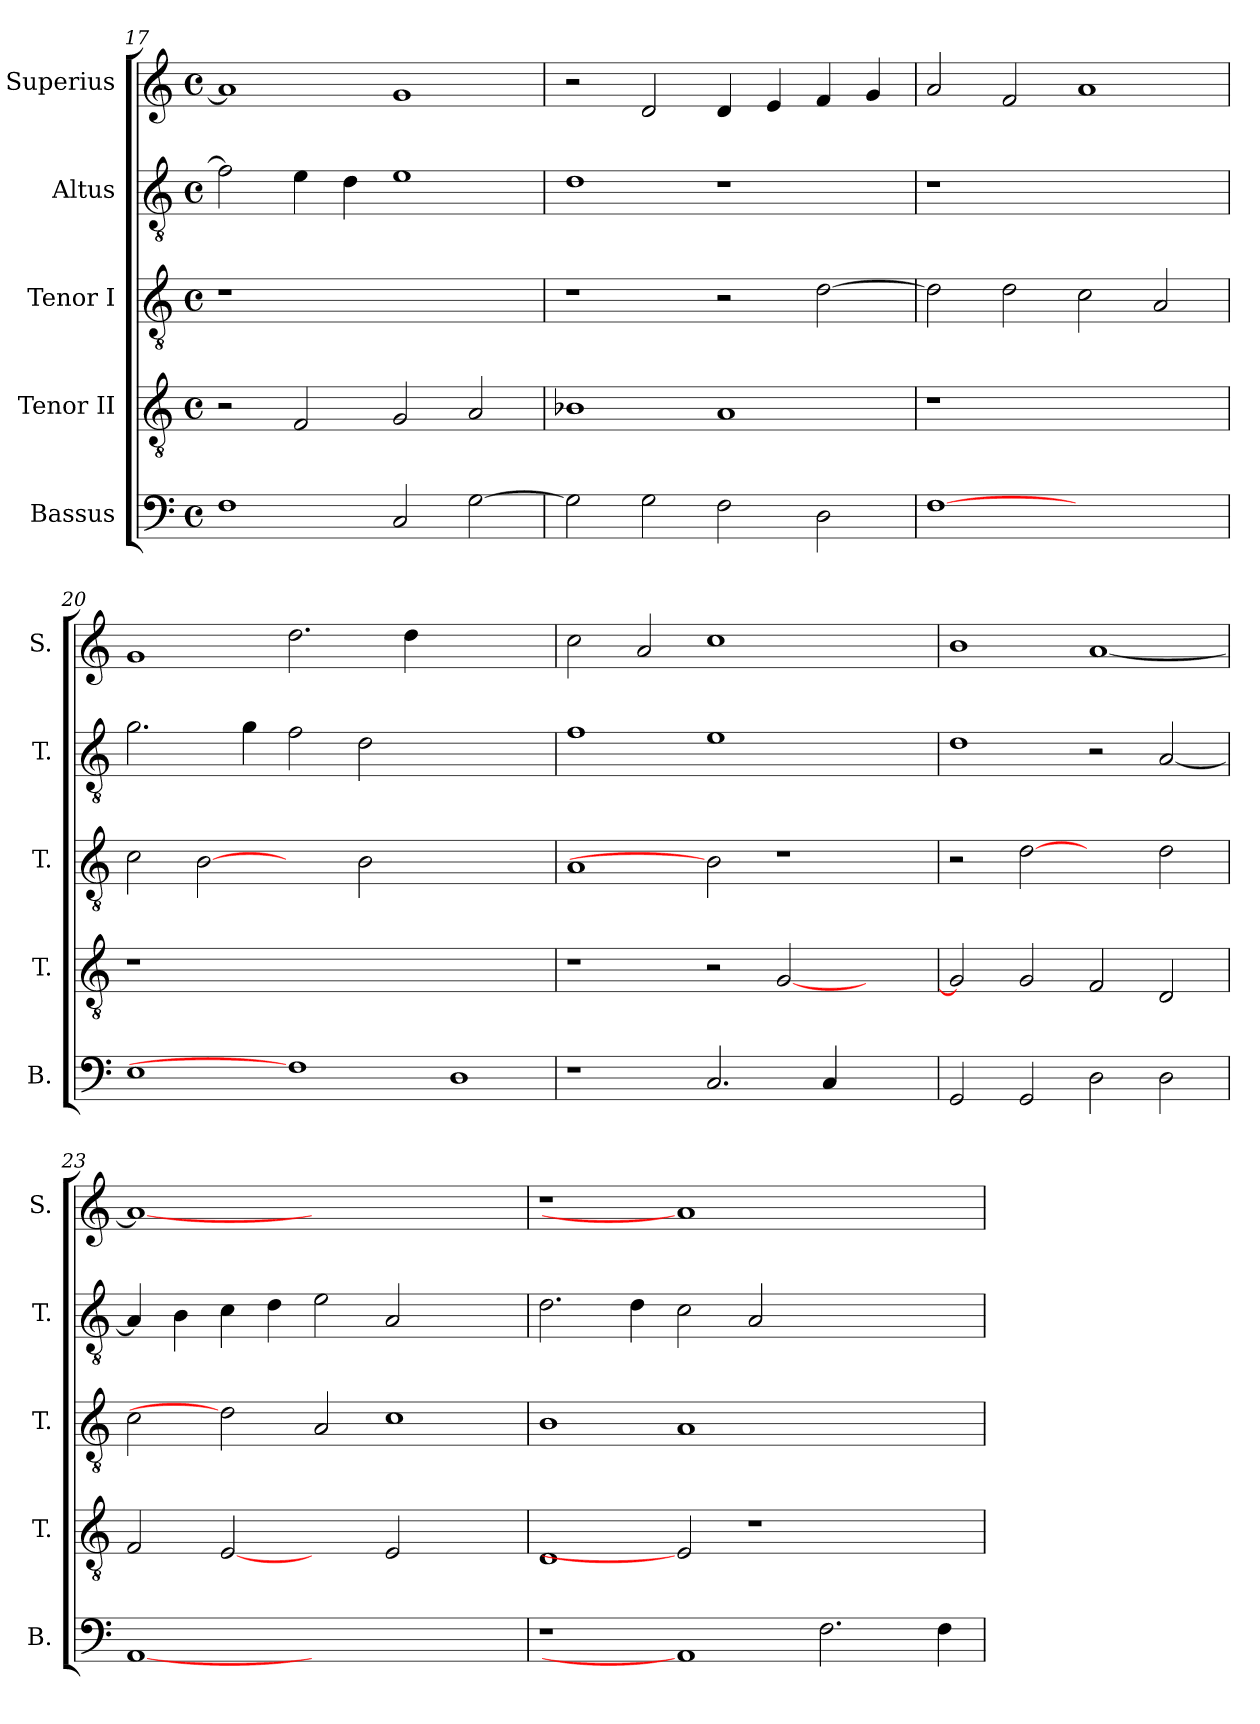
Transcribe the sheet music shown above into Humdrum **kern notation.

**kern	**kern	**kern	**kern	**kern
*part5	*part4	*part3	*part2	*part1
*staff5	*staff4	*staff3	*staff2	*staff1
*I"Bassus	*I"Tenor II	*I"Tenor I	*I"Altus	*I"Superius
*I'B.	*I'T.	*I'T.	*I'T.	*I'S.
*clefF4	*clefGv2	*clefGv2	*clefGv2	*clefG2
*	*ITrd7c12	*ITrd7c12	*ITrd7c12	*
*k[]	*k[]	*k[]	*k[]	*k[]
*C:	*C:	*C:	*C:	*C:
*M4/4	*M4/4	*M4/4	*M4/4	*M4/4
*met(c)	*met(c)	*met(c)	*met(c)	*met(c)
=17	=17	=17	=17	=17
!	!	!LO:N:vis=1	!	!
1Fi	2r	1r	2Fi\]	1ai]
.	2FFi/	.	4Ei\	.
.	.	.	4Di\	.
2Ci/	2GGi/	1ryy	1Ei	1gi
[>2Gi\	2AAi/	.	.	.
!!LO:PB:g=z
=18	=18	=18	=18	=18
2Gi\]	1BB-Xi	1r	1Di	2r
2Gi\	.	.	.	2di/
2Fi\	1AAi	2r	1r	4di/
.	.	.	.	4ei/
2Di\	.	[>2Di\	.	4fi/
.	.	.	.	4gi/
=19	=19	=19	=19	=19
!	!LO:N:vis=1	!	!LO:N:vis=1	!
[1Fi	1r	2Di\]	1r	2ai/
.	.	2Di\	.	2fi/
1ryy	1ryy	2Ci\	1ryy	1ai
.	.	2AAi/	.	.
=20	=20	=20	=20	=20
!	!LO:N:vis=1	!	!	!
1Ei	1r	2Ci\	2.Gi\	1gi
.	.	[2BBi	.	.
.	.	.	4Gi\	.
1Fi]	0ryy	2ryy	2Fi\	2.ddi\
.	.	2BBi\	2Di\	.
.	.	.	.	4ddi\
1Di	.	1ryy	1ryy	1ryy
=21	=21	=21	=21	=21
1r	1r	1AAi	1Fi	2cci\
.	.	.	.	2ai/
2.Ci/	2r	2BBi]	1Ei	1cci
.	[<2GGi/	1r	.	.
4Ci/	.	.	.	.
2ryy	2ryy	.	2ryy	2ryy
=22	=22	=22	=22	=22
2GGi/	2GGi/]	2r	1Di	1bi
2GGi/	2GGi/	[2Di	.	.
2Di\	2FFi/	2ryy	2r	[<1ai
2Di\	2DDi/	2Di\	[<2AAi/	.
!!LO:LB:g=z
=23	=23	=23	=23	=23
[1AAi	2FFi/	2Ci\	4AAi/]	1ai_<
.	.	.	4BBi\	.
.	[2EEi	2Di]	4Ci\	.
.	.	.	4Di\	.
1.ryy	2ryy	2AAi/	2Ei\	1.ryy
.	2EEi/	1Ci	2AAi/	.
.	2ryy	.	2ryy	.
=24	=24	=24	=24	=24
!	!	!	!	!LO:N:vis=1
1r	1DDi	1BBi	2.Di\	1r
.	.	.	4Di\	.
1AAi]	2EEi]	1AAi	2Ci\	1ai]
.	1r	.	2AAi/	.
2.Fi\	.	1ryy	1ryy	1ryy
.	2ryy	.	.	.
4Fi\	.	.	.	.
=	=	=	=	=
*-	*-	*-	*-	*-
